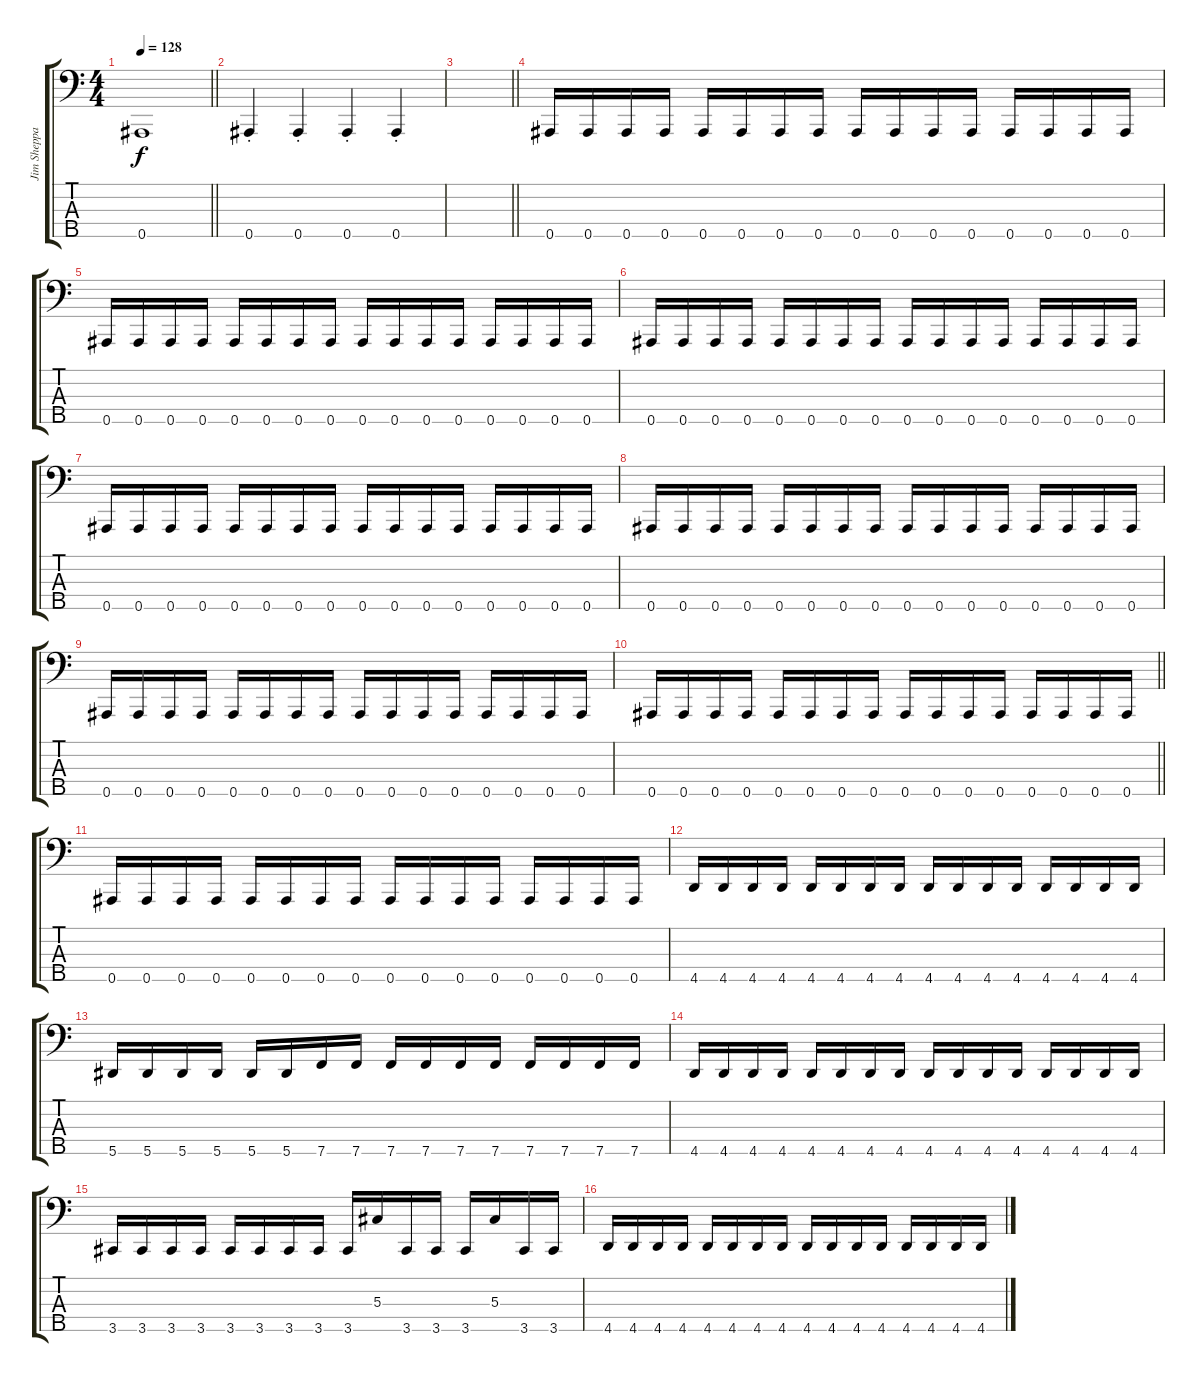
\track ("Jim Sheppard" "Jim Sheppa") {instrument electricbasspick}
\staff {score tabs}
\tuning (Gb2 Db2 Ab1 Eb1 Bb0) {hide}
\ts (4 4)
\tempo 128
\clef f4
\barLineRight lightlight
\ks c
0.5{t}.1{dy f} |
0.5{st}.4 0.5{st}.4 0.5{st}.4 0.5{st}.4 |
\barLineRight lightlight
|
0.5.16 0.5.16 0.5.16 0.5.16 0.5.16 0.5.16 0.5.16 0.5.16 0.5.16 0.5.16 0.5.16 0.5.16 0.5.16 0.5.16 0.5.16 0.5.16 |
0.5.16 0.5.16 0.5.16 0.5.16 0.5.16 0.5.16 0.5.16 0.5.16 0.5.16 0.5.16 0.5.16 0.5.16 0.5.16 0.5.16 0.5.16 0.5.16 |
0.5.16 0.5.16 0.5.16 0.5.16 0.5.16 0.5.16 0.5.16 0.5.16 0.5.16 0.5.16 0.5.16 0.5.16 0.5.16 0.5.16 0.5.16 0.5.16 |
0.5.16 0.5.16 0.5.16 0.5.16 0.5.16 0.5.16 0.5.16 0.5.16 0.5.16 0.5.16 0.5.16 0.5.16 0.5.16 0.5.16 0.5.16 0.5.16 |
0.5.16 0.5.16 0.5.16 0.5.16 0.5.16 0.5.16 0.5.16 0.5.16 0.5.16 0.5.16 0.5.16 0.5.16 0.5.16 0.5.16 0.5.16 0.5.16 |
0.5.16 0.5.16 0.5.16 0.5.16 0.5.16 0.5.16 0.5.16 0.5.16 0.5.16 0.5.16 0.5.16 0.5.16 0.5.16 0.5.16 0.5.16 0.5.16 |
\barLineRight lightlight
0.5.16 0.5.16 0.5.16 0.5.16 0.5.16 0.5.16 0.5.16 0.5.16 0.5.16 0.5.16 0.5.16 0.5.16 0.5.16 0.5.16 0.5.16 0.5.16 |
0.5.16 0.5.16 0.5.16 0.5.16 0.5.16 0.5.16 0.5.16 0.5.16 0.5.16 0.5.16 0.5.16 0.5.16 0.5.16 0.5.16 0.5.16 0.5.16 |
4.5.16 4.5.16 4.5.16 4.5.16 4.5.16 4.5.16 4.5.16 4.5.16 4.5.16 4.5.16 4.5.16 4.5.16 4.5.16 4.5.16 4.5.16 4.5.16 |
5.5.16 5.5.16 5.5.16 5.5.16 5.5.16 5.5.16 7.5.16 7.5.16 7.5.16 7.5.16 7.5.16 7.5.16 7.5.16 7.5.16 7.5.16 7.5.16 |
4.5.16 4.5.16 4.5.16 4.5.16 4.5.16 4.5.16 4.5.16 4.5.16 4.5.16 4.5.16 4.5.16 4.5.16 4.5.16 4.5.16 4.5.16 4.5.16 |
3.5.16 3.5.16 3.5.16 3.5.16 3.5.16 3.5.16 3.5.16 3.5.16 3.5.16 5.3.16 3.5.16 3.5.16 3.5.16 5.3.16 3.5.16 3.5.16 |
4.5.16 4.5.16 4.5.16 4.5.16 4.5.16 4.5.16 4.5.16 4.5.16 4.5.16 4.5.16 4.5.16 4.5.16 4.5.16 4.5.16 4.5.16 4.5.16
